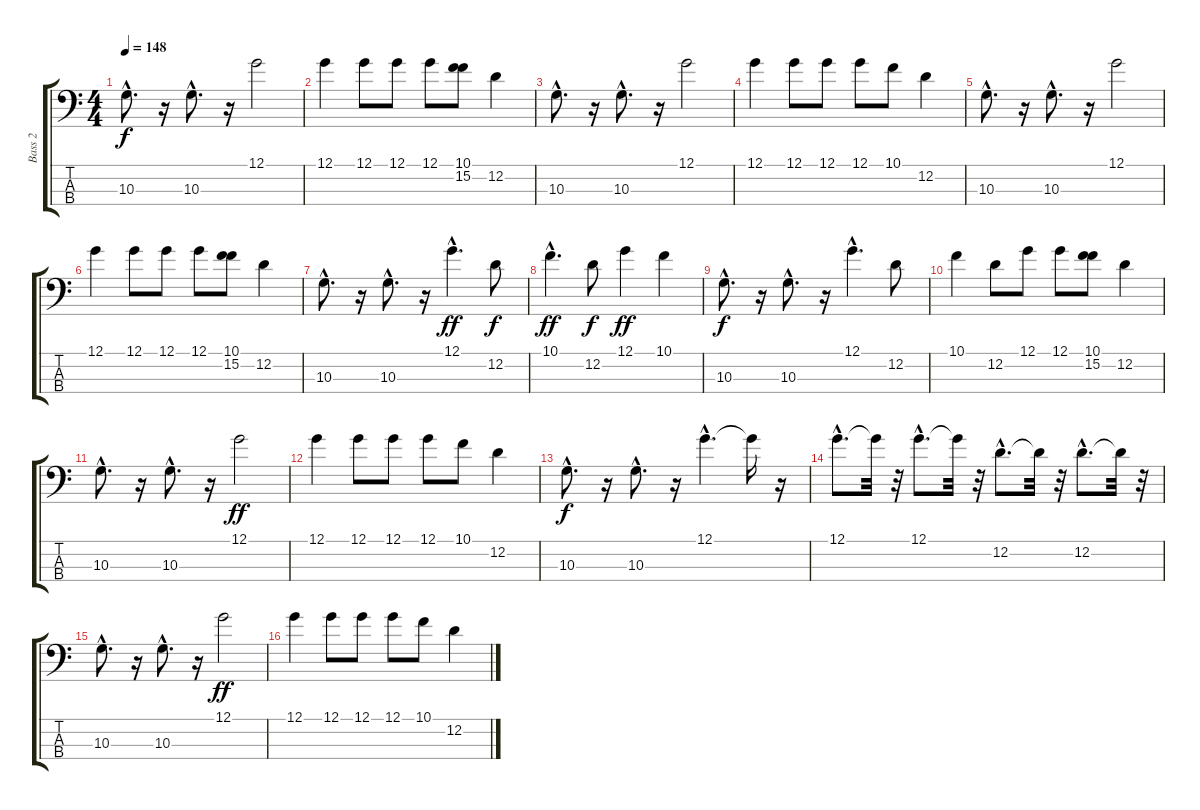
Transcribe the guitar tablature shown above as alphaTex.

\track ("Bass 2" "Bass 2") {instrument fretlessbass}
\staff {score tabs}
\tuning (G2 D2 A1 E1) {hide}
\ts (4 4)
\tempo 148
\clef f4
\ks c
10.3{hac}.8{d dy f} r.16 10.3{hac}.8{d} r.16 12.1.2 |
12.1.4 12.1.8 12.1.8 12.1.8 (10.1 15.2).8 12.2.4 |
10.3{hac}.8{d} r.16 10.3{hac}.8{d} r.16 12.1.2 |
12.1.4 12.1.8 12.1.8 12.1.8 10.1.8 12.2.4 |
10.3{hac}.8{d} r.16 10.3{hac}.8{d} r.16 12.1.2 |
12.1.4 12.1.8 12.1.8 12.1.8 (10.1 15.2).8 12.2.4 |
10.3{hac}.8{d} r.16 10.3{hac}.8{d} r.16 12.1{hac}.4{d dy ff} 12.2.8{dy f} |
10.1{hac}.4{d dy ff} 12.2.8{dy f} 12.1.4{dy ff} 10.1.4 |
10.3{hac}.8{d dy f} r.16 10.3{hac}.8{d} r.16 12.1{hac}.4{d} 12.2.8 |
10.1.4 12.2.8 12.1.8 12.1.8 (10.1 15.2).8 12.2.4 |
10.3{hac}.8{d} r.16 10.3{hac}.8{d} r.16 12.1.2{dy ff} |
12.1.4 12.1.8 12.1.8 12.1.8 10.1.8 12.2.4 |
10.3{hac}.8{d dy f} r.16 10.3{hac}.8{d} r.16 12.1{hac}.4{d} 12.1{t}.16 r.16 |
12.1{hac}.8{d} 12.1{t}.32 r.32 12.1{hac}.8{d} 12.1{t}.32 r.32 12.2{hac}.8{d} 12.2{t}.32 r.32 12.2{hac}.8{d} 12.2{t}.32 r.32 |
10.3{hac}.8{d} r.16 10.3{hac}.8{d} r.16 12.1.2{dy ff} |
12.1.4 12.1.8 12.1.8 12.1.8 10.1.8 12.2.4
